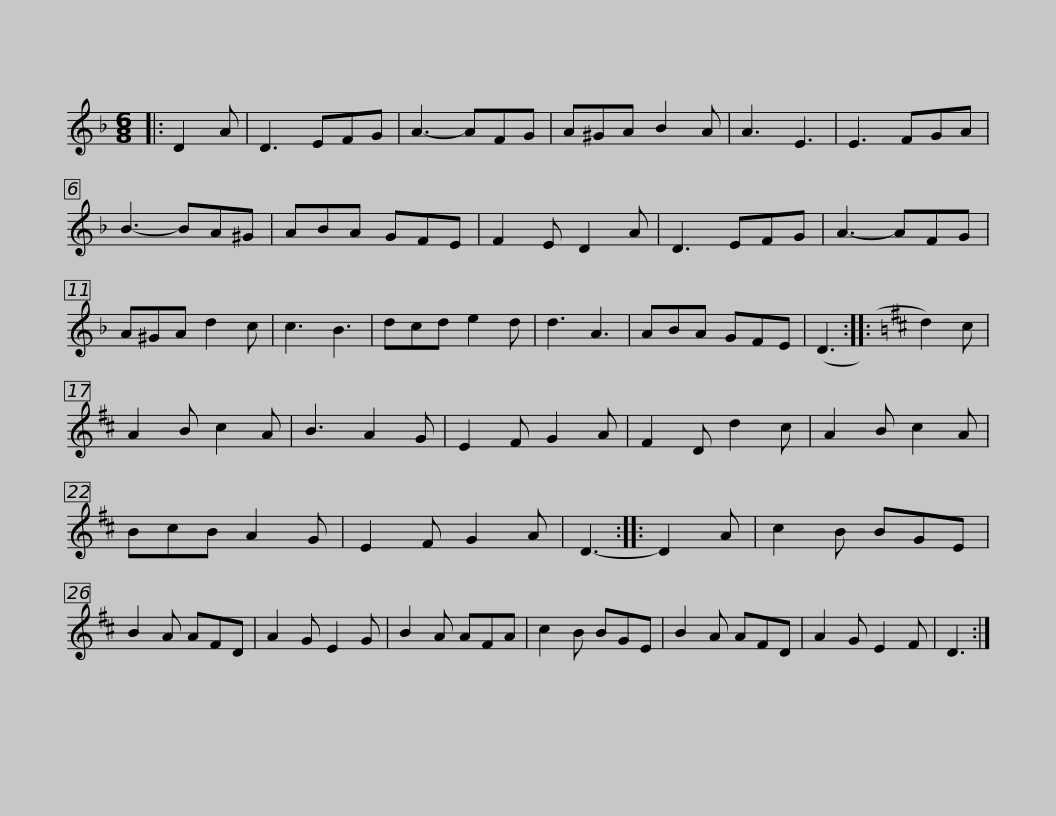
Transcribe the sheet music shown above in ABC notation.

X:1
L:1/8
M:6/8
I:linebreak $
K:Dmin
V:1 treble
V:1
|: D2 A | D3 EFG | A3- AFG | A^GA B2 A | A3 E3 | %5
 E3 FGA | B3- BA^G | ABA GFE | F2 E D2 A |$ D3 EFG | %10
 A3- AFG | A^GA d2 c | c3 B3 | dcd e2 d | d3 A3 | %15
 ABA GFE | (D3 ::[K:D] d2) c | A2 B c2 A |$ B3 A2 G | %20
 E2 F G2 A | F2 D d2 c | A2 B c2 A | BcB A2 G | E2 F G2 A | %25
 D3- :: D2 A | c2 B BGE |$ B2 A AFD | A2 G E2 G | %30
 B2 A AFA | c2 B BGE | B2 A AFD | A2 G E2 F | D3 :| %35
